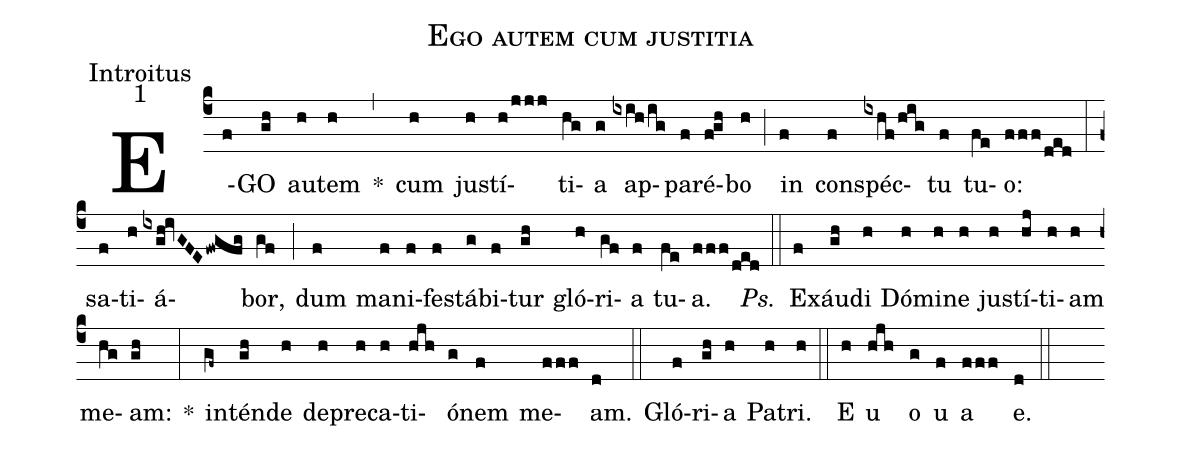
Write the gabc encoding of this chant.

name:Ego autem cum justitia;
office-part:Introitus;
mode:1;
%%
(c4) E(f)GO(gh) au(h)tem(h) *(,) cum(h) ju(h)stí(h/jjj)ti(hg)a(g) ap(ixih/ig)pa(f)ré(f!gh)bo(h) (;) in(f) con(f)spéc(ixhf/hig)tu(f) tu(fe)o:(fff/ded) (:) sa(f)ti(h)á(ixgh!ivGFEfwgfg)bor,(gf) (;) dum(f) ma(f)ni(f)fe(f)stá(g)bi(f)tur(gh) gló(h)ri(gf)a(f) tu(fe)a.(fff/ded) <i>Ps.</i>(::) Ex(f)áu(gh)di(h) Dó(h)mi(h)ne(h) ju(h)stí(hj)ti(h)am(h) me(hg)am:(gh) *(:) in(gf~)tén(gh)de(h) de(h)pre(h)ca(h)ti(hjh)ó(g)nem(f) me(fff)am.(d) (::) Gló(f)ri(gh)a(h) Pa(h)tri.(h) (::) E(h) u(hjh) o(g) u(f) a(fff) e.(d) (::)
